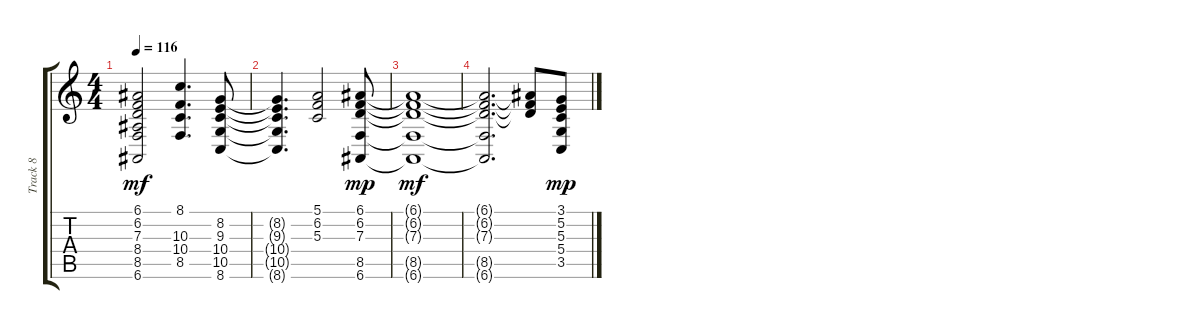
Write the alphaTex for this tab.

\track ("Track 8" "Track 8") {instrument stringensemble1}
\staff {score tabs}
\tuning (E4 B3 G3 D3 A2 E2) {hide}
\ts (4 4)
\tempo 116
\clef g2
\ks c
(6.1{t} 6.2{t} 7.3{t} 8.4{t} 8.5{t} 6.6{t}).2{dy mf} (8.1 10.3 10.4 8.5).4{d} (8.2 9.3 10.4 10.5 8.6).8 |
(8.2{t} 9.3{t} 10.4{t} 10.5{t} 8.6{t}).4{d} (5.1 6.2 5.3).2 (6.1 6.2 7.3 8.5 6.6).8{dy mp} |
(6.1{t} 6.2{t} 7.3{t} 8.5{t} 6.6{t}).1{dy mf} |
(6.1{t} 6.2{t} 7.3{t} 8.5{t} 6.6{t}).2{d} (6.1{t} 6.2{t} 7.3{t}).8 (3.1 5.2 5.3 5.4 3.5).8{dy mp}
